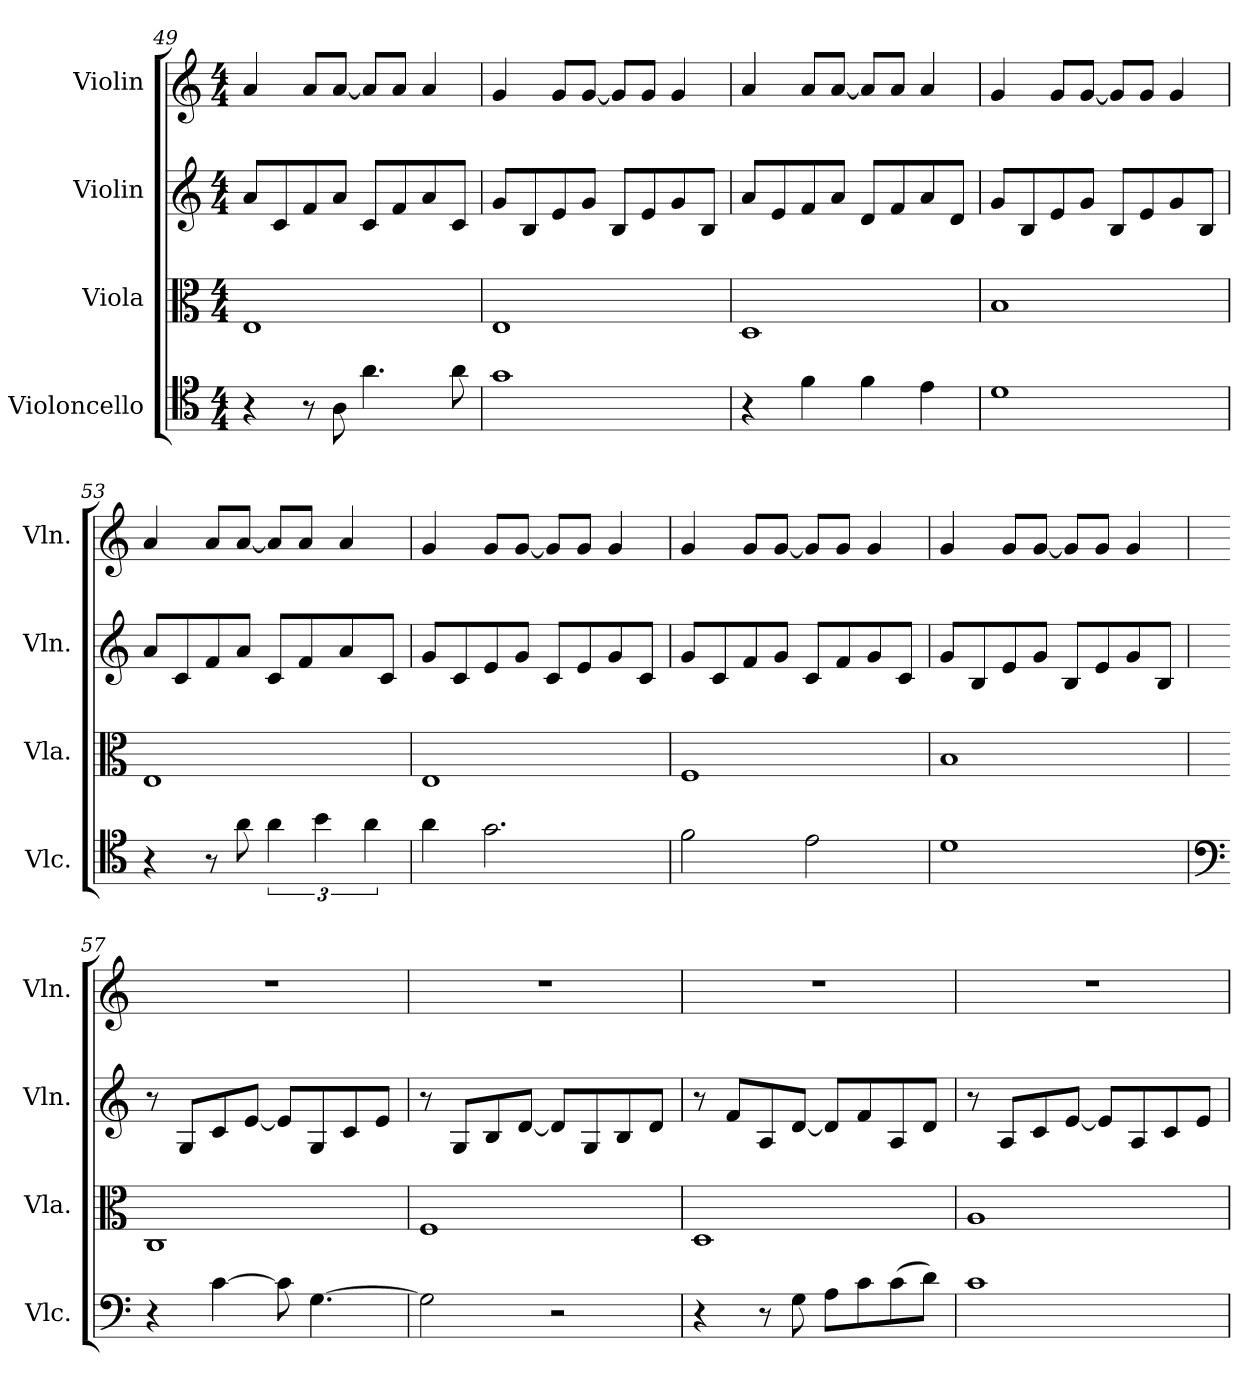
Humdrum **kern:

**kern	**kern	**kern	**kern
*part4	*part3	*part2	*part1
*staff4	*staff3	*staff2	*staff1
*I"Violoncello	*I"Viola	*I"Violin	*I"Violin
*I'Vlc.	*I'Vla.	*I'Vln.	*I'Vln.
*clefC4	*clefC3	*clefG2	*clefG2
*k[]	*k[]	*k[]	*k[]
*M4/4	*M4/4	*M4/4	*M4/4
=49	=49	=49	=49
4r	1E	8a/L	4a/
.	.	8c/	.
8r	.	8f/	8a/L
8A\	.	8a/J	[8a/J
4.a\	.	8c/L	8a/L]
.	.	8f/	8a/J
.	.	8a/	4a/
8a\	.	8c/J	.
!!LO:LB:g=z
=50	=50	=50	=50
1g	1E	8g/L	4g/
.	.	8B/	.
.	.	8e/	8g/L
.	.	8g/J	[8g/J
.	.	8B/L	8g/L]
.	.	8e/	8g/J
.	.	8g/	4g/
.	.	8B/J	.
=51	=51	=51	=51
4r	1D	8a/L	4a/
.	.	8e/	.
4f\	.	8f/	8a/L
.	.	8a/J	[8a/J
4f\	.	8d/L	8a/L]
.	.	8f/	8a/J
4e\	.	8a/	4a/
.	.	8d/J	.
=52	=52	=52	=52
1d	1B	8g/L	4g/
.	.	8B/	.
.	.	8e/	8g/L
.	.	8g/J	[8g/J
.	.	8B/L	8g/L]
.	.	8e/	8g/J
.	.	8g/	4g/
.	.	8B/J	.
=53	=53	=53	=53
4r	1E	8a/L	4a/
.	.	8c/	.
8r	.	8f/	8a/L
8a\	.	8a/J	[8a/J
6a\	.	8c/L	8a/L]
.	.	8f/	8a/J
6b\	.	.	.
.	.	8a/	4a/
6a\	.	.	.
.	.	8c/J	.
=54	=54	=54	=54
4a\	1E	8g/L	4g/
.	.	8c/	.
2.g\	.	8e/	8g/L
.	.	8g/J	[8g/J
.	.	8c/L	8g/L]
.	.	8e/	8g/J
.	.	8g/	4g/
.	.	8c/J	.
!!LO:PB:g=z
=55	=55	=55	=55
2f\	1F	8g/L	4g/
.	.	8c/	.
.	.	8f/	8g/L
.	.	8g/J	[8g/J
2e\	.	8c/L	8g/L]
.	.	8f/	8g/J
.	.	8g/	4g/
.	.	8c/J	.
=56	=56	=56	=56
1d	1B	8g/L	4g/
.	.	8B/	.
.	.	8e/	8g/L
.	.	8g/J	[8g/J
.	.	8B/L	8g/L]
.	.	8e/	8g/J
.	.	8g/	4g/
.	.	8B/J	.
=57	=57	=57	=57
*clefF4	*	*	*
4r	1C	8r	1r
.	.	8G/L	.
[4c\	.	8c/	.
.	.	[8e/J	.
8c\]	.	8e/L]	.
[4.G\	.	8G/	.
.	.	8c/	.
.	.	8e/J	.
=58	=58	=58	=58
2G\]	1F	8r	1r
.	.	8G/L	.
.	.	8B/	.
.	.	[8d/J	.
2r	.	8d/L]	.
.	.	8G/	.
.	.	8B/	.
.	.	8d/J	.
=59	=59	=59	=59
4r	1D	8r	1r
.	.	8f/L	.
8r	.	8A/	.
8G\	.	[8d/J	.
8A\L	.	8d/L]	.
8c\	.	8f/	.
(8c\	.	8A/	.
8d\J)	.	8d/J	.
!!LO:LB:g=z
=60	=60	=60	=60
1c	1A	8r	1r
.	.	8A/L	.
.	.	8c/	.
.	.	[8e/J	.
.	.	8e/L]	.
.	.	8A/	.
.	.	8c/	.
.	.	8e/J	.
=	=	=	=
*-	*-	*-	*-
